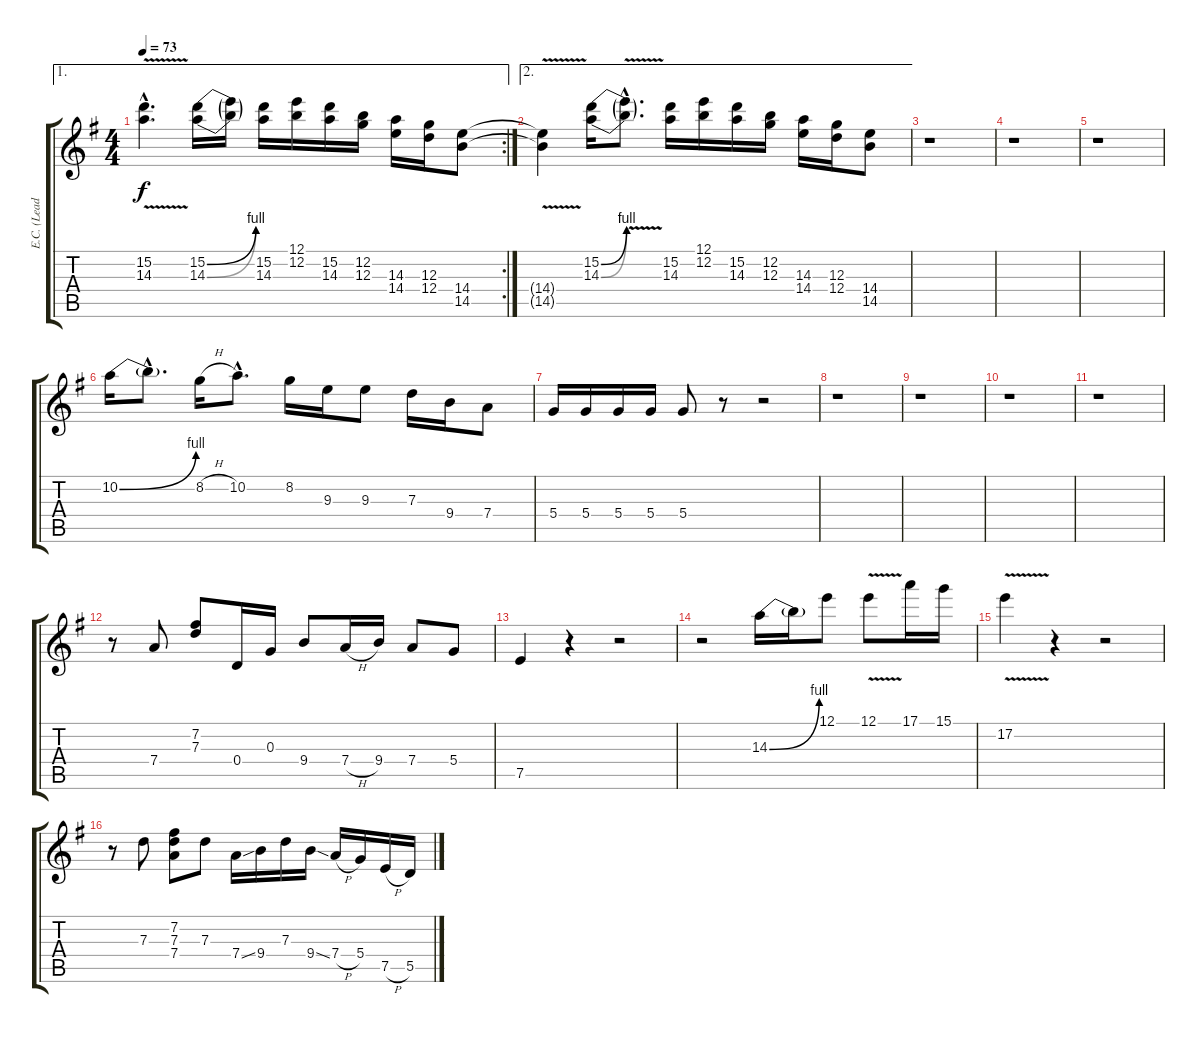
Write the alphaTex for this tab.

\track ("E.C. (Lead)" "E.C. (Lead") {instrument electricguitarclean}
\staff {score tabs}
\tuning (E4 B3 G3 D3 A2 E2) {hide}
\ae 1
\rc 2
\ts (4 4)
\tempo 73
\clef g2
\ks g
(15.2{v hac t} 14.3{v hac t}).4{d dy f} (15.2{be (bend 0 0 60 4)} 14.3{be (bend 0 0 60 4)}).16 (15.2{t} 14.3{t}).16 (15.2 14.3).16 (12.1 12.2).16 (15.2 14.3).16 (12.2 12.3).16 (14.3 14.4).16 (12.3 12.4).16 (14.4 14.5).8 |
\ae 2
(14.4{v t} 14.5{v t}).4 (15.2{be (bend 0 0 60 4)} 14.3{be (bend 0 0 60 4)}).16 (15.2{v hac t} 14.3{v hac t}).8{d} (15.2 14.3).16 (12.1 12.2).16 (15.2 14.3).16 (12.2 12.3).16 (14.3 14.4).16 (12.3 12.4).16 (14.4 14.5).8 |
r.1 |
r.1 |
r.1 |
10.2{be (bend 0 0 60 4)}.16 10.2{hac t}.8{d} 8.2{h}.16 10.2{hac}.8{d} 8.2.16 9.3.16 9.3.8 7.3.16 9.4.16 7.4.8 |
5.4.16 5.4.16 5.4.16 5.4.16 5.4.8 r.8 r.2 |
r.1 |
r.1 |
r.1 |
r.1 |
r.8 7.4.8 (7.2 7.3).8 0.4.16 0.3.16 9.4.8 7.4{h}.16 9.4.16 7.4.8 5.4.8 |
7.5.4 r.4 r.2 |
r.2 14.3{be (bend 0 0 60 4)}.16 14.3{t}.16 12.1.8 12.1{v}.8 17.1.16 15.1.16 |
17.2{v}.4 r.4 r.2 |
r.8 7.3.8 (7.2 7.3 7.4).8 7.3.8 7.4{ss}.16 9.4.16 7.3.16 9.4{ss}.16 7.4{h}.16 5.4.16 7.5{h}.16 5.5.16
